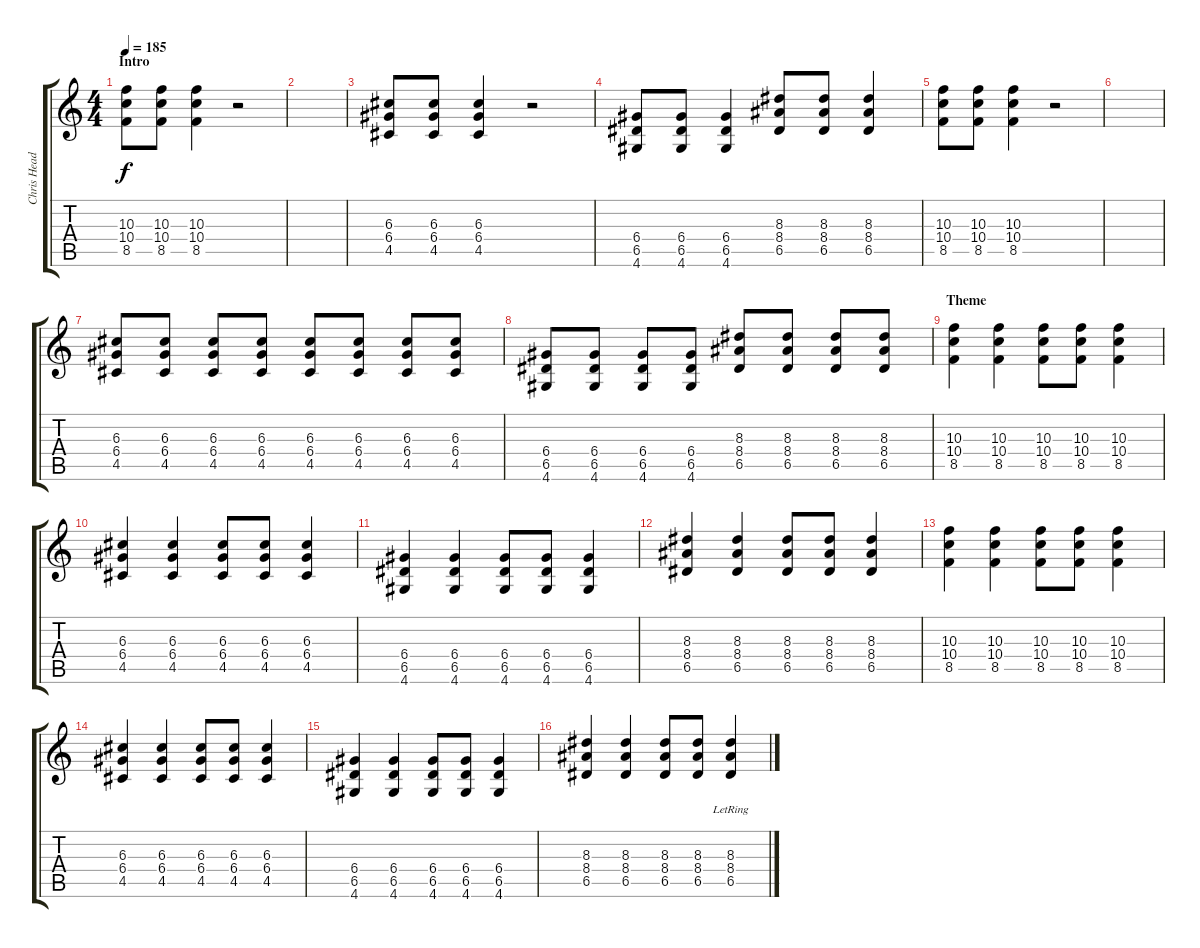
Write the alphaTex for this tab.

\track ("Chris Head" "Chris Head") {instrument distortionguitar}
\staff {score tabs}
\tuning (E4 B3 G3 D3 A2 E2) {hide}
\ts (4 4)
\section ("" "Intro")
\tempo 185
\clef g2
\ks c
(10.3 10.4 8.5).8{dy f instrument distortionguitar} (10.3 10.4 8.5).8 (10.3 10.4 8.5).4 r.2 |
|
(6.3 6.4 4.5).8 (6.3 6.4 4.5).8 (6.3 6.4 4.5).4 r.2 |
(6.4 6.5 4.6).8 (6.4 6.5 4.6).8 (6.4 6.5 4.6).4 (8.3 8.4 6.5).8 (8.3 8.4 6.5).8 (8.3 8.4 6.5).4 |
(10.3 10.4 8.5).8 (10.3 10.4 8.5).8 (10.3 10.4 8.5).4 r.2 |
|
(6.3 6.4 4.5).8 (6.3 6.4 4.5).8 (6.3 6.4 4.5).8 (6.3 6.4 4.5).8 (6.3 6.4 4.5).8 (6.3 6.4 4.5).8 (6.3 6.4 4.5).8 (6.3 6.4 4.5).8 |
(6.4 6.5 4.6).8 (6.4 6.5 4.6).8 (6.4 6.5 4.6).8 (6.4 6.5 4.6).8 (8.3 8.4 6.5).8 (8.3 8.4 6.5).8 (8.3 8.4 6.5).8 (8.3 8.4 6.5).8 |
\section ("" "Theme")
(10.3 10.4 8.5).4 (10.3 10.4 8.5).4 (10.3 10.4 8.5).8 (10.3 10.4 8.5).8 (10.3 10.4 8.5).4 |
(6.3 6.4 4.5).4 (6.3 6.4 4.5).4 (6.3 6.4 4.5).8 (6.3 6.4 4.5).8 (6.3 6.4 4.5).4 |
(6.4 6.5 4.6).4 (6.4 6.5 4.6).4 (6.4 6.5 4.6).8 (6.4 6.5 4.6).8 (6.4 6.5 4.6).4 |
(8.3 8.4 6.5).4 (8.3 8.4 6.5).4 (8.3 8.4 6.5).8 (8.3 8.4 6.5).8 (8.3 8.4 6.5).4 |
(10.3 10.4 8.5).4 (10.3 10.4 8.5).4 (10.3 10.4 8.5).8 (10.3 10.4 8.5).8 (10.3 10.4 8.5).4 |
(6.3 6.4 4.5).4 (6.3 6.4 4.5).4 (6.3 6.4 4.5).8 (6.3 6.4 4.5).8 (6.3 6.4 4.5).4 |
(6.4 6.5 4.6).4 (6.4 6.5 4.6).4 (6.4 6.5 4.6).8 (6.4 6.5 4.6).8 (6.4 6.5 4.6).4 |
(8.3 8.4 6.5).4 (8.3 8.4 6.5).4 (8.3 8.4 6.5).8 (8.3 8.4 6.5).8 (8.3 8.4{lr} 6.5{lr}).4
